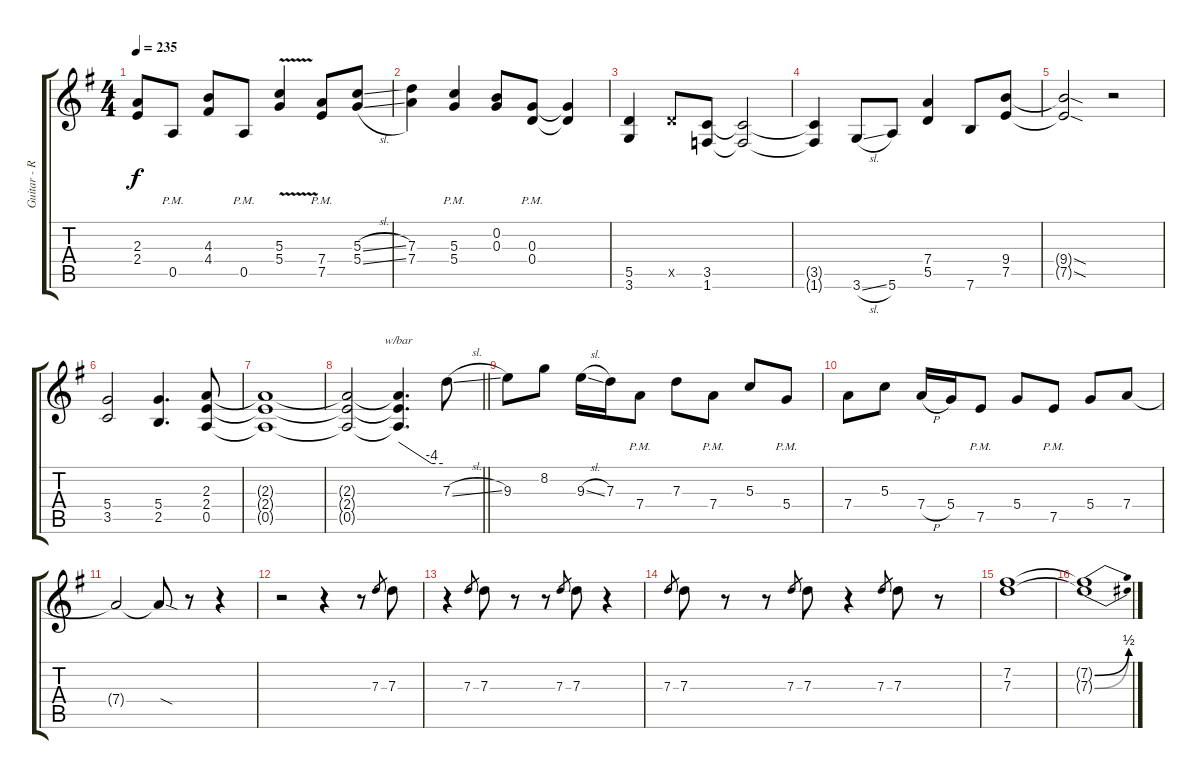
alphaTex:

\track ("Guitar - Rowan Robertson" "Guitar - R") {instrument distortionguitar}
\staff {score tabs}
\tuning (E4 B3 G3 D3 A2 E2) {hide}
\ts (4 4)
\tempo 235
\clef g2
\ks g
(2.3{t} 2.4{t}).8{dy f} 0.5{pm}.8 (4.3 4.4).8 0.5{pm}.8 (5.3{v} 5.4{v}).4 (7.4{pm} 7.5{pm}).8 (5.3{sl} 5.4{sl}).8 |
(7.3 7.4).4 (5.3{pm} 5.4{pm}).4 (0.2 0.3).8 (0.3{pm} 0.4{pm}).8 (0.3{t} 0.4{t}).4 |
(5.5 3.6).4 5.5{x}.8 (3.5 1.6).8 (3.5{t} 1.6{t}).2 |
(3.5{t} 1.6{t}).4 3.6{sl}.8 5.6.8 (7.4 5.5).4 7.6.8 (9.4 7.5).8 |
(9.4{sod t} 7.5{sod t}).2 r.2 |
(5.4 3.5).2 (5.4 2.5).4{d} (2.3 2.4 0.5).8 |
(2.3{t} 2.4{t} 0.5{t}).1 |
\barLineRight lightlight
(2.3{t} 2.4{t} 0.5{t}).2 (2.3{t} 2.4{t} 0.5{t}).4{d tbe (custom default 0 0 45 -16 60 -16)} 7.3{sl}.8 |
9.3.8 8.2.8 9.3{sl}.16 7.3.16 7.4{pm}.8 7.3.8 7.4{pm}.8 5.3.8 5.4{pm}.8 |
7.4.8 5.3.8 7.4{h}.16 5.4.16 7.5{pm}.8 5.4.8 7.5{pm}.8 5.4.8 7.4.8 |
7.4{t}.2 7.4{sod t}.8 r.8 r.4 |
r.2 r.4 r.8 7.3.8{gr} 7.3.8 |
r.4 7.3.8{gr} 7.3.8 r.8 r.8 7.3.8{gr} 7.3.8 r.4 |
7.3.8{gr} 7.3.8 r.8 r.8 7.3.8{gr} 7.3.8 r.4 7.3.8{gr} 7.3.8 r.8 |
(7.2 7.3).1 |
(7.2{be (bend 0 0 60 2) t} 7.3{be (bend 0 0 60 2) t}).1
